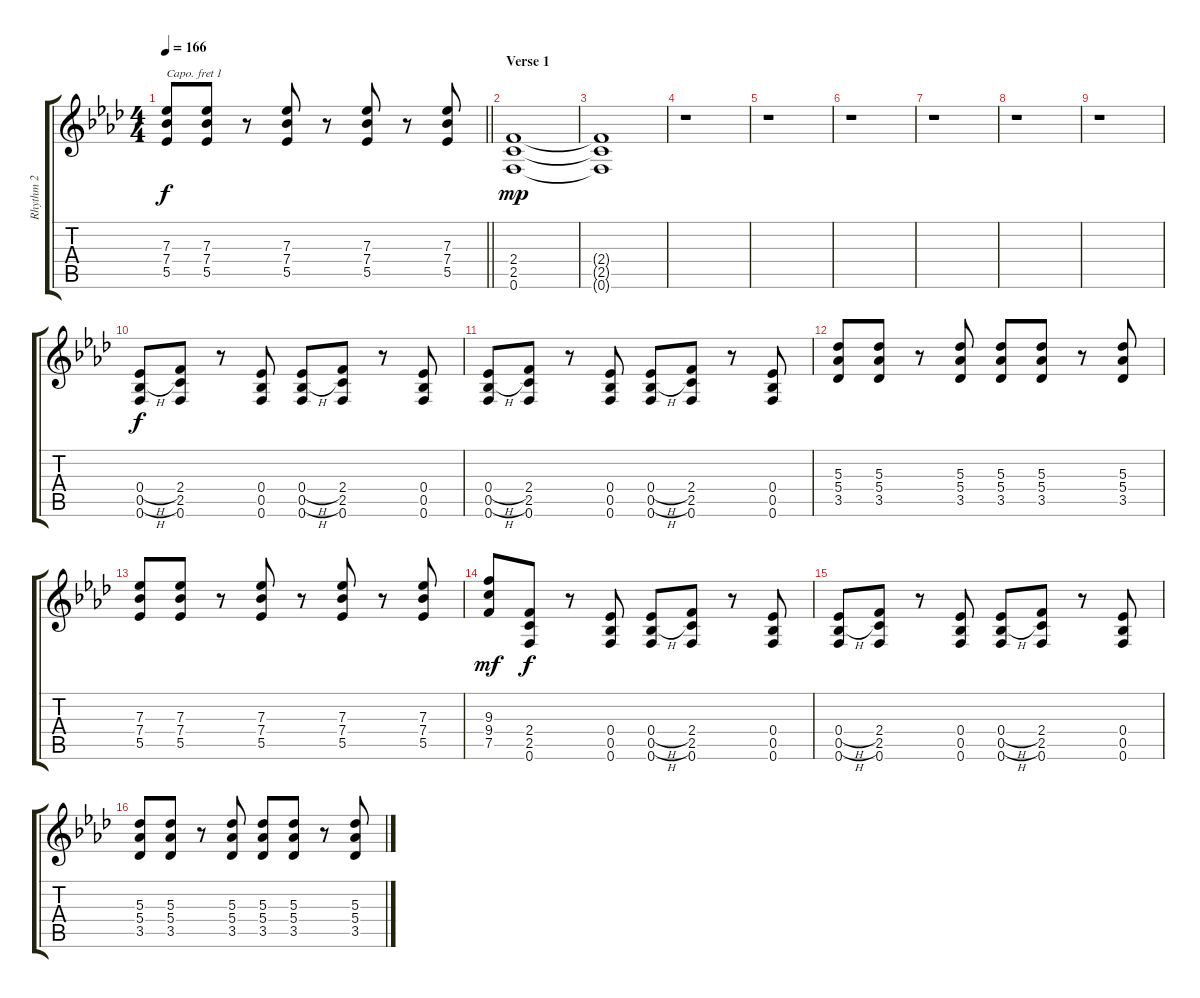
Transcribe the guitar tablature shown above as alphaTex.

\track ("Rhythm 2" "Rhythm 2") {instrument distortionguitar}
\staff {score tabs}
\capo 1
\tuning (E4 B3 G3 D3 A2 E2) {hide}
\ts (4 4)
\tempo 166
\clef g2
\barLineRight lightlight
\ks ab
(7.3 7.4 5.5).8{dy f} (7.3 7.4 5.5).8 r.8 (7.3 7.4 5.5).8 r.8 (7.3 7.4 5.5).8 r.8 (7.3 7.4 5.5).8 |
\section ("" "Verse 1")
(2.4 2.5 0.6).1{dy mp} |
(2.4{t} 2.5{t} 0.6{t}).1 |
r.1 |
r.1 |
r.1 |
r.1 |
r.1 |
r.1 |
(0.4{h} 0.5{h} 0.6).8{dy f} (2.4 2.5 0.6).8 r.8 (0.4 0.5 0.6).8 (0.4{h} 0.5{h} 0.6).8 (2.4 2.5 0.6).8 r.8 (0.4 0.5 0.6).8 |
(0.4{h} 0.5{h} 0.6).8 (2.4 2.5 0.6).8 r.8 (0.4 0.5 0.6).8 (0.4{h} 0.5{h} 0.6).8 (2.4 2.5 0.6).8 r.8 (0.4 0.5 0.6).8 |
(5.3 5.4 3.5).8 (5.3 5.4 3.5).8 r.8 (5.3 5.4 3.5).8 (5.3 5.4 3.5).8 (5.3 5.4 3.5).8 r.8 (5.3 5.4 3.5).8 |
(7.3 7.4 5.5).8 (7.3 7.4 5.5).8 r.8 (7.3 7.4 5.5).8 r.8 (7.3 7.4 5.5).8 r.8 (7.3 7.4 5.5).8 |
(9.3 9.4 7.5).8{dy mf} (2.4 2.5 0.6).8{dy f} r.8 (0.4 0.5 0.6).8 (0.4{h} 0.5{h} 0.6).8 (2.4 2.5 0.6).8 r.8 (0.4 0.5 0.6).8 |
(0.4{h} 0.5{h} 0.6).8 (2.4 2.5 0.6).8 r.8 (0.4 0.5 0.6).8 (0.4{h} 0.5{h} 0.6).8 (2.4 2.5 0.6).8 r.8 (0.4 0.5 0.6).8 |
(5.3 5.4 3.5).8 (5.3 5.4 3.5).8 r.8 (5.3 5.4 3.5).8 (5.3 5.4 3.5).8 (5.3 5.4 3.5).8 r.8 (5.3 5.4 3.5).8
